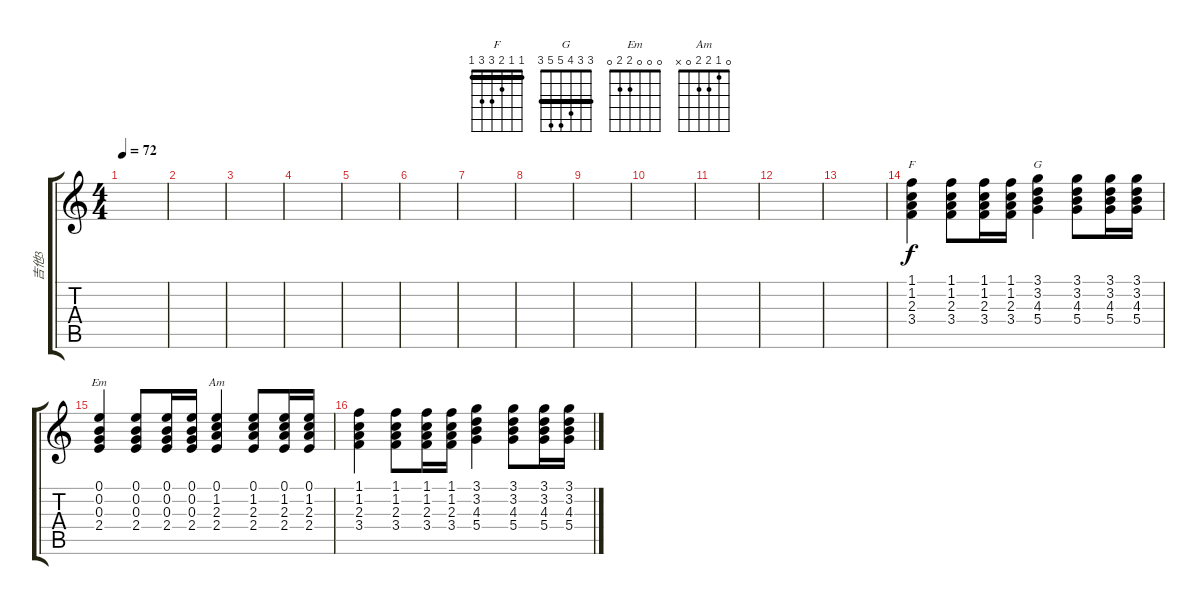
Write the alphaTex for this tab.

\track ("吉他3" "吉他3") {instrument acousticguitarsteel}
\staff {score tabs}
\tuning (E4 B3 G3 D3 A2 E2) {hide}
\chord ("F" 1 1 2 3 3 1) {barre 1}
\chord ("G" 3 3 4 5 5 3) {barre 3}
\chord ("Em" 0 0 0 2 2 0)
\chord ("Am" 0 1 2 2 0 x)
\ts (4 4)
\tempo 72
\clef g2
\ks c
|
|
|
|
|
|
|
|
|
|
|
|
|
(1.1 1.2 2.3 3.4).4{ch "F"} (1.1 1.2 2.3 3.4).8 (1.1 1.2 2.3 3.4).16 (1.1 1.2 2.3 3.4).16 (3.1 3.2 4.3 5.4).4{ch "G"} (3.1 3.2 4.3 5.4).8 (3.1 3.2 4.3 5.4).16 (3.1 3.2 4.3 5.4).16 |
(0.1 0.2 0.3 2.4).4{ch "Em"} (0.1 0.2 0.3 2.4).8 (0.1 0.2 0.3 2.4).16 (0.1 0.2 0.3 2.4).16 (0.1 1.2 2.3 2.4).4{ch "Am"} (0.1 1.2 2.3 2.4).8 (0.1 1.2 2.3 2.4).16 (0.1 1.2 2.3 2.4).16 |
(1.1 1.2 2.3 3.4).4 (1.1 1.2 2.3 3.4).8 (1.1 1.2 2.3 3.4).16 (1.1 1.2 2.3 3.4).16{txt ""} (3.1 3.2 4.3 5.4).4 (3.1 3.2 4.3 5.4).8 (3.1 3.2 4.3 5.4).16 (3.1 3.2 4.3 5.4).16
